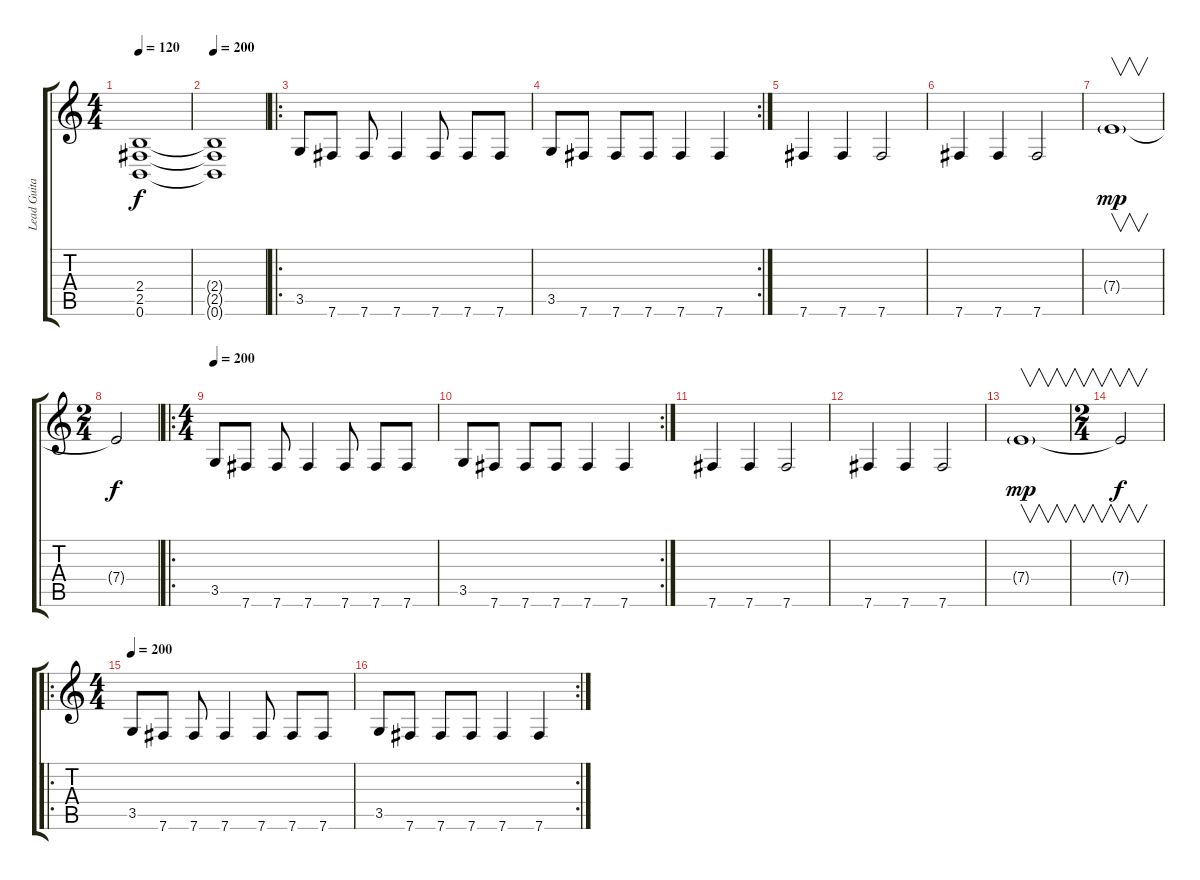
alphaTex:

\track ("Lead Guitar" "Lead Guita") {instrument distortionguitar}
\staff {score tabs}
\tuning (B3 Gb3 E3 A2 E2 B1) {hide}
\ts (4 4)
\tempo 120
\clef g2
\ks c
(2.4{t} 2.5{t} 0.6{t}).1{dy f} |
\tempo 200
(2.4{t} 2.5{t} 0.6{t}).1 |
\ro
3.5.8 7.6.8 7.6.8 7.6.4 7.6.8 7.6.8 7.6.8 |
\rc 2
3.5.8 7.6.8 7.6.8 7.6.8 7.6.4 7.6.4 |
7.6.4 7.6.4 7.6.2 |
7.6.4 7.6.4 7.6.2 |
7.4{g}.1{v dy mp} |
\ts (2 4)
7.4{t}.2{dy f} |
\ro
\ts (4 4)
\tempo 200
3.5.8 7.6.8 7.6.8 7.6.4 7.6.8 7.6.8 7.6.8 |
\rc 2
3.5.8 7.6.8 7.6.8 7.6.8 7.6.4 7.6.4 |
7.6.4 7.6.4 7.6.2 |
7.6.4 7.6.4 7.6.2 |
7.4{g}.1{v dy mp} |
\ts (2 4)
7.4{t}.2{v dy f} |
\ro
\ts (4 4)
\tempo 200
3.5.8 7.6.8 7.6.8 7.6.4 7.6.8 7.6.8 7.6.8 |
\rc 2
3.5.8 7.6.8 7.6.8 7.6.8 7.6.4 7.6.4
